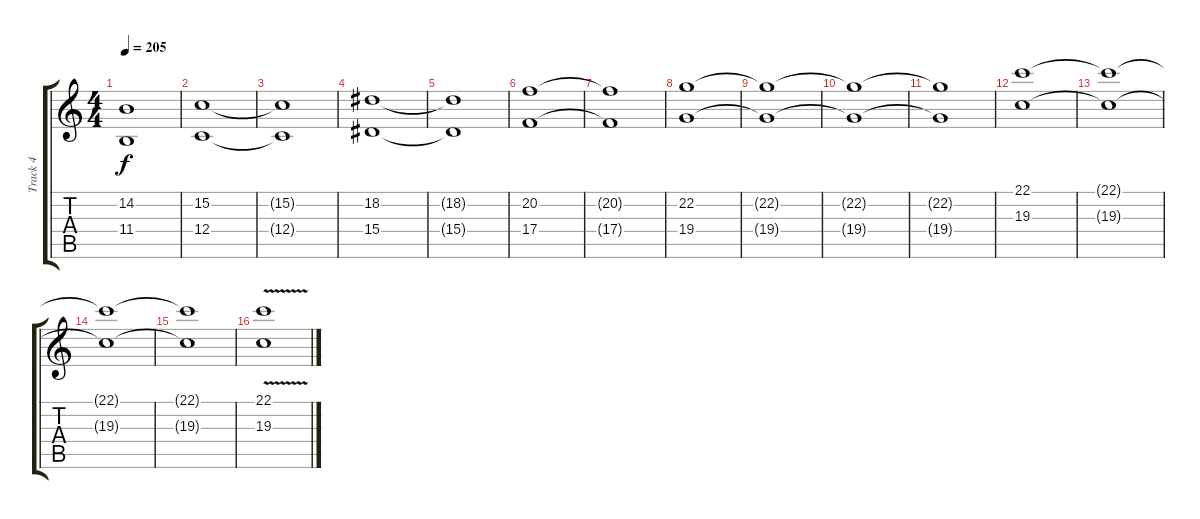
\track ("Track 4" "Track 4") {instrument stringensemble2}
\staff {score tabs}
\tuning (D4 A3 F3 C3 G2 C2) {hide}
\ts (4 4)
\tempo 205
\clef g2
\ks c
(14.2{t} 11.4{t}).1{dy f} |
(15.2 12.4).1 |
(15.2{t} 12.4{t}).1 |
(18.2 15.4).1 |
(18.2{t} 15.4{t}).1 |
(20.2 17.4).1 |
(20.2{t} 17.4{t}).1 |
(22.2 19.4).1 |
(22.2{t} 19.4{t}).1 |
(22.2{t} 19.4{t}).1 |
(22.2{t} 19.4{t}).1 |
(22.1 19.3).1 |
(22.1{t} 19.3{t}).1 |
(22.1{t} 19.3{t}).1 |
(22.1{t} 19.3{t}).1 |
(22.1{v} 19.3{v}).1
